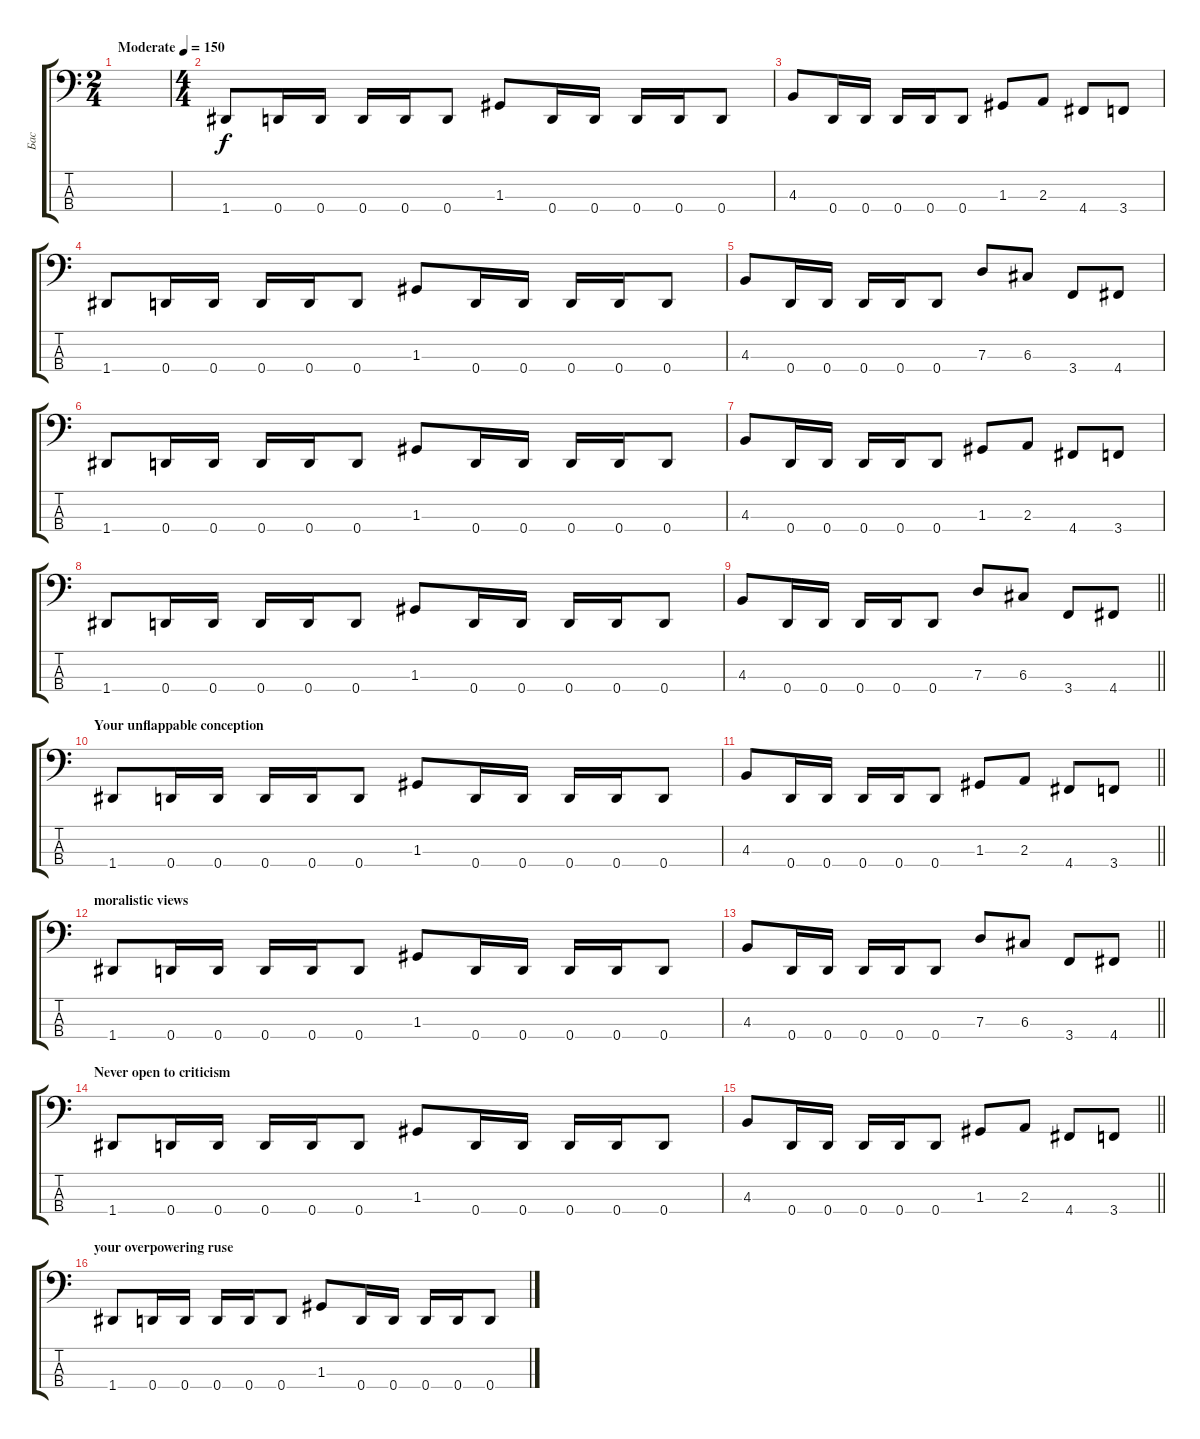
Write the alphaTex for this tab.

\track ("Бас" "Бас") {instrument electricbassfinger}
\staff {score tabs}
\tuning (F2 C2 G1 D1) {hide}
\ts (2 4)
\tempo (150 "Moderate")
\clef f4
\ks c
|
\ts (4 4)
1.4.8 0.4.16 0.4.16 0.4.16 0.4.16 0.4.8 1.3.8 0.4.16 0.4.16 0.4.16 0.4.16 0.4.8 |
4.3.8 0.4.16 0.4.16 0.4.16 0.4.16 0.4.8 1.3.8 2.3.8 4.4.8 3.4.8 |
1.4.8 0.4.16 0.4.16 0.4.16 0.4.16 0.4.8 1.3.8 0.4.16 0.4.16 0.4.16 0.4.16 0.4.8 |
4.3.8 0.4.16 0.4.16 0.4.16 0.4.16 0.4.8 7.3.8 6.3.8 3.4.8 4.4.8 |
1.4.8 0.4.16 0.4.16 0.4.16 0.4.16 0.4.8 1.3.8 0.4.16 0.4.16 0.4.16 0.4.16 0.4.8 |
4.3.8 0.4.16 0.4.16 0.4.16 0.4.16 0.4.8 1.3.8 2.3.8 4.4.8 3.4.8 |
1.4.8 0.4.16 0.4.16 0.4.16 0.4.16 0.4.8 1.3.8 0.4.16 0.4.16 0.4.16 0.4.16 0.4.8 |
\barLineRight lightlight
4.3.8 0.4.16 0.4.16 0.4.16 0.4.16 0.4.8 7.3.8 6.3.8 3.4.8 4.4.8 |
\section ("" "Your unflappable conception")
1.4.8 0.4.16 0.4.16 0.4.16 0.4.16 0.4.8 1.3.8 0.4.16 0.4.16 0.4.16 0.4.16 0.4.8 |
\barLineRight lightlight
4.3.8 0.4.16 0.4.16 0.4.16 0.4.16 0.4.8 1.3.8 2.3.8 4.4.8 3.4.8 |
\section ("" "moralistic views")
1.4.8 0.4.16 0.4.16 0.4.16 0.4.16 0.4.8 1.3.8 0.4.16 0.4.16 0.4.16 0.4.16 0.4.8 |
\barLineRight lightlight
4.3.8 0.4.16 0.4.16 0.4.16 0.4.16 0.4.8 7.3.8 6.3.8 3.4.8 4.4.8 |
\section ("" "Never open to criticism")
1.4.8 0.4.16 0.4.16 0.4.16 0.4.16 0.4.8 1.3.8 0.4.16 0.4.16 0.4.16 0.4.16 0.4.8 |
\barLineRight lightlight
4.3.8 0.4.16 0.4.16 0.4.16 0.4.16 0.4.8 1.3.8 2.3.8 4.4.8 3.4.8 |
\section ("" "your overpowering ruse")
1.4.8 0.4.16 0.4.16 0.4.16 0.4.16 0.4.8 1.3.8 0.4.16 0.4.16 0.4.16 0.4.16 0.4.8
